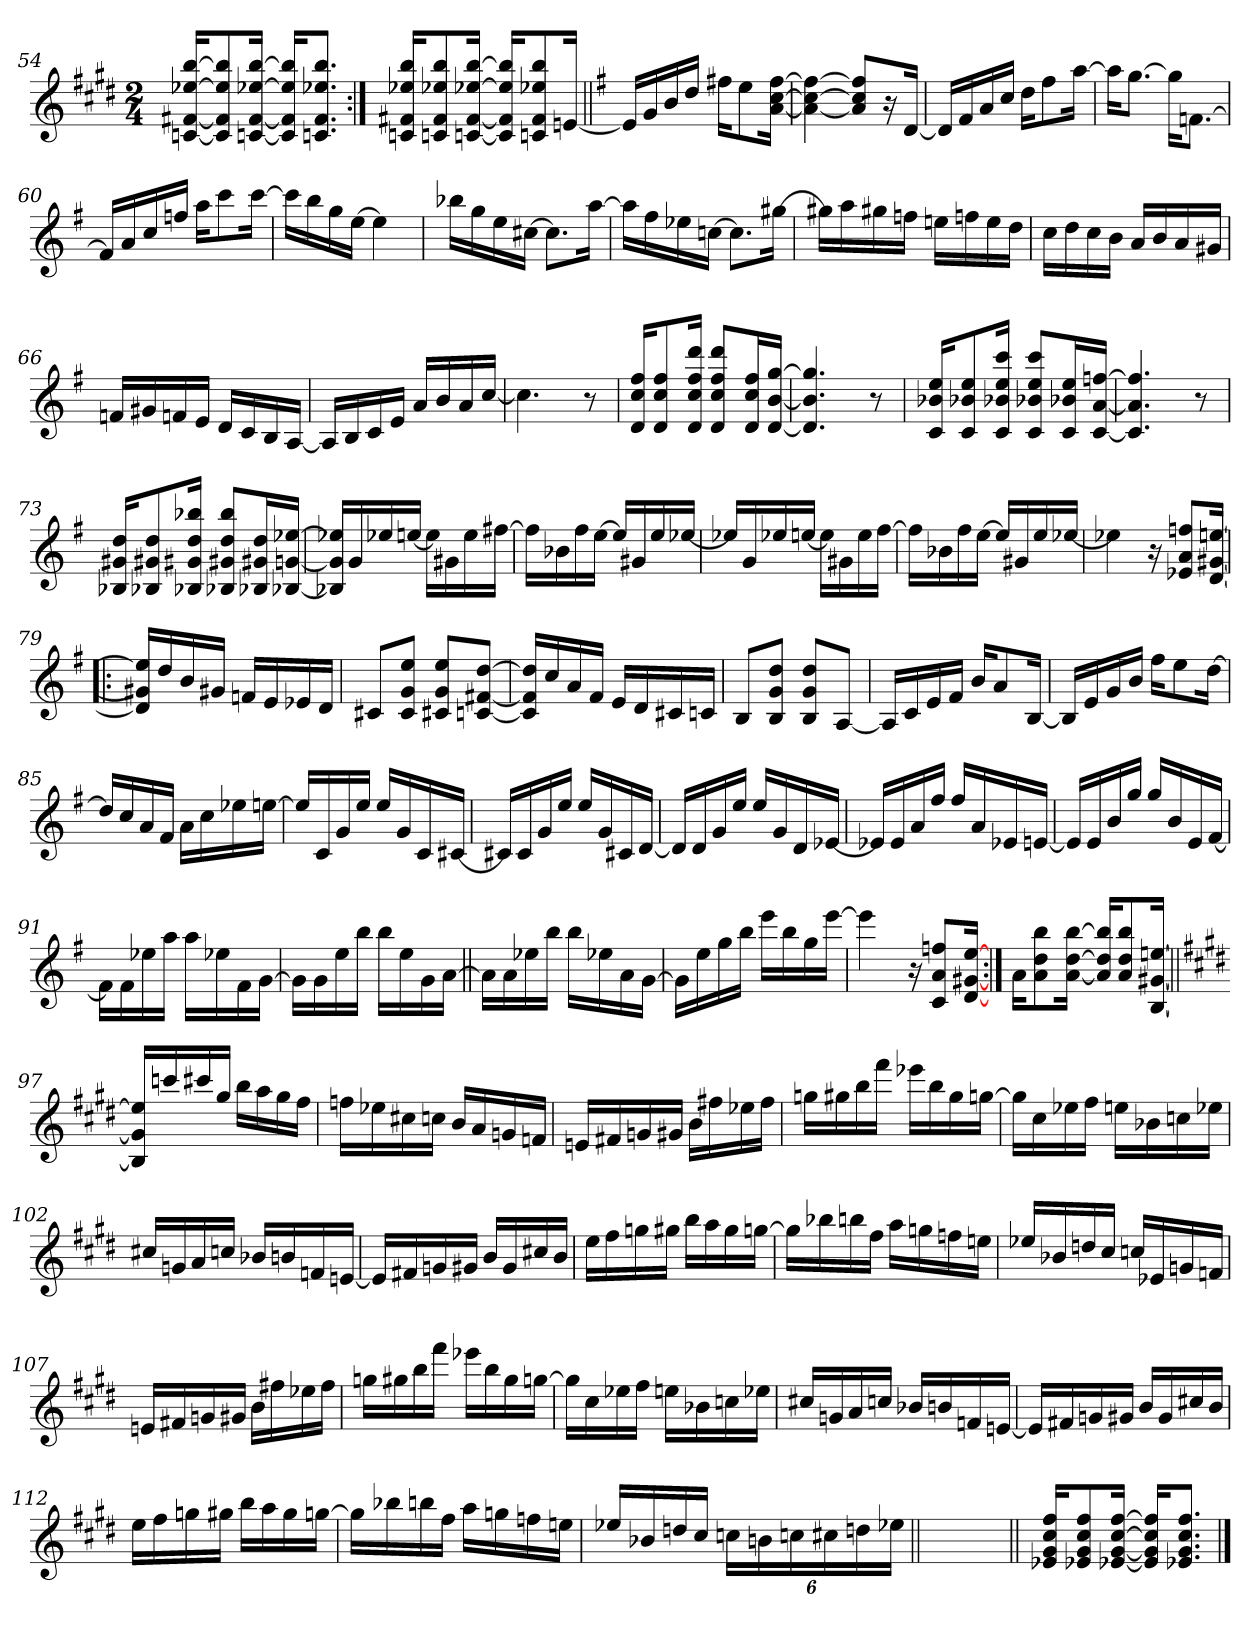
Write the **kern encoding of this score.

**kern
*part1
*staff1
!!LO:LB:g=z
*clefG2
*k[f#c#g#d#]
*E:
*M2/4
=54
[16cn/ [16f#X/ [16ee-X/ [16bb/KL
8c/] 8f#/] 8ee-/] 8bb/]
[16cn/ [16f#/ [16ee-X/ [16bb/Jk
16c/] 16f#/] 16ee-/] 16bb/]KL
8.cn/ 8.f#/ 8.ee-X/ 8.bb/J
=55:|!
16cn/ 16f#X/ 16ee-X/ 16bb/KL
8cn/ 8f#/ 8ee-X/ 8bb/
[16cn/ [16f#/ [16ee-X/ [16bb/Jk
16c/] 16f#/] 16ee-/] 16bb/]KL
8cn/ 8f#/ 8ee-X/ 8bb/
[16en/Jk
=56||
*k[f#]
*G:
16e/LL]
16g/
16b/
16dd/JJ
16ff#X\KL
8ee\
[16a\ [16cc\ [16ff#\Jk
=57
4a\_ 4cc\_ 4ff#\_
8a/] 8cc/] 8ff#/]L
16r
[16d/Jk
=58
16d/LL]
16f#/
16a/
16cc/JJ
16dd\KL
8ff#\
[16aa\Jk
!!LO:LB:g=z
=59
16aa\KL]
[8.gg\J
16gg\KL]
[8.fn\J
=60
16fn/LL]
16a/
16cc/
16ffn/JJ
16aa\KL
8ccc\
[16ccc\Jk
=61
16ccc\LL]
16bb\
16gg\
[16ee\JJ
4ee\]
=62
16bb-X\LL
16gg\
16ee\
[16cc#X\JJ
8.cc#\L]
[16aa\Jk
=63
16aa\LL]
16ff#\
16ee-X\
[16ccn\JJ
8.cc\L]
[16gg#X\Jk
!!LO:LB:g=z
=64
16gg#X\LL]
16aa\
16gg#X\
16ffn\JJ
16een\LL
16ffn\
16ee\
16dd\JJ
=65
16cc\LL
16dd\
16cc\
16b\JJ
16a/LL
16b/
16a/
16g#X/JJ
=66
16fn/LL
16g#X/
16fn/
16e/JJ
16d/LL
16c/
16B/
[16A/JJ
=67
16A/LL]
16B/
16c/
16e/JJ
16a/LL
16b/
16a/
[16cc/JJ
=68
4.cc\]
8r
!!LO:LB:g=z
=69
16d/ 16cc/ 16ff#/KL
8d/ 8cc/ 8ff#/
16d/ 16cc/ 16ff#/ 16ddd/Jk
8d/ 8cc/ 8ff#/ 8ddd/L
16d/ 16cc/ 16ff#/L
[16d/ [16b/ [16gg/JJ
=70
4.d/] 4.b/] 4.gg/]
8r
=71
16c/ 16b-X/ 16ee/KL
8c/ 8b-X/ 8ee/
16c/ 16b-X/ 16ee/ 16ccc/Jk
8c/ 8b-X/ 8ee/ 8ccc/L
16c/ 16b-X/ 16ee/L
[16c/ [16a/ [16ffn/JJ
=72
4.c/] 4.a/] 4.ffn/]
8r
=73
16B-X/ 16g#X/ 16dd/KL
8B-X/ 8g#X/ 8dd/
16B-X/ 16g#X/ 16dd/ 16bb-X/Jk
8B-X/ 8g#X/ 8dd/ 8bb-/L
16B-X/ 16g#X/ 16dd/L
[16B-X/ [16gn/ [16ee-X/JJ
!!LO:LB:g=z
=74
16B-X/] 16g/] 16ee-X/]LL
16g/
16ee-X/
[16een/JJ
16ee\LL]
16g#X\
16ee\
[16ff#X\JJ
=75
16ff#\LL]
16b-X\
16ff#\
[16ee\JJ
16ee/LL]
16g#X/
16ee/
[16ee-X/JJ
=76
16ee-X/LL]
16g/
16ee-X/
[16een/JJ
16ee\LL]
16g#X\
16ee\
[16ff#\JJ
=77
16ff#\LL]
16b-X\
16ff#\
[16ee\JJ
16ee/LL]
16g#X/
16ee/
[16ee-X/JJ
!!LO:PB:g=z
=78
4ee-X\]
16r
8e-X/ 8a/ 8ffn/L
[16d/ [16g#X/ [16een/Jk
=79!|:
16d/] 16g#X/] 16ee/]LL
16dd/
16b/
16g#X/JJ
16fn/LL
16e/
16e-X/
16d/JJ
=80
8c#X/L
8c#/ 8g/ 8ee/J
8c#X/ 8g/ 8ee/L
[8cn/ [8f#X/ [8dd/J
=81
16c/] 16f#/] 16dd/]LL
16cc/
16a/
16f#/JJ
16e/LL
16d/
16c#X/
16cn/JJ
=82
8B/L
8B/ 8g/ 8dd/J
8B/ 8g/ 8dd/L
[8A/J
!!LO:LB:g=z
=83
16A/LL]
16c/
16e/
16f#/JJ
16b/KL
8a/
[16B/Jk
=84
16B/LL]
16e/
16g/
16b/JJ
16ff#\KL
8ee\
[16dd\Jk
=85
16dd/LL]
16cc/
16a/
16f#/JJ
16a\LL
16cc\
16ee-X\
[16een\JJ
=86
16ee/LL]
16c/
16g/
16ee/JJ
16ee/LL
16g/
16c/
[16c#X/JJ
=87
16c#X/LL]
16c#/
16g/
16ee/JJ
16ee/LL
16g/
16c#X/
[16d/JJ
!!LO:LB:g=z
=88
16d/LL]
16d/
16g/
16ee/JJ
16ee/LL
16g/
16d/
[16e-X/JJ
=89
16e-X/LL]
16e-/
16a/
16ff#/JJ
16ff#/LL
16a/
16e-X/
[16en/JJ
=90
16e/LL]
16e/
16b/
16gg/JJ
16gg/LL
16b/
16e/
[16f#/JJ
=91
16f#\LL]
16f#\
16ee-X\
16aa\JJ
16aa\LL
16ee-X\
16f#\
[16g\JJ
=92
16g\LL]
16g\
16ee\
16bb\JJ
16bb\LL
16ee\
16g\
[16a\JJ
!!LO:LB:g=z
=93||
16a\LL]
16a\
16ee-X\
16bb\JJ
16bb\LL
16ee-X\
16a\
[16g\JJ
=94
16g\LL]
16ee\
16gg\
16bb\JJ
16eee\LL
16bb\
16gg\
[16eee\JJ
=95
4eee\]
16r
8c/ 8a/ 8ffn/L
[16d/ [16g#X/ [16ee/Jk
=96:|!
16a\KL
8a\ 8dd\ 8bb\
[16a\ [16dd\ [16bb\Jk
16a/] 16dd/] 16bb/]KL
8a/ 8dd/ 8bb/
[16B/ [16g#X/ [16een/Jk
!!LO:LB:g=z
=97||
*k[f#c#g#d#]
*E:
16B/] 16g#/] 16een/]LL
16cccn/
16ccc#X/
16gg#/JJ
16bb\LL
16aa\
16gg#\
16ff#\JJ
=98
16ffn\LL
16ee-X\
16cc#X\
16ccn\JJ
16b/LL
16a/
16gn/
16fn/JJ
=99
16en/LL
16f#X/
16gn/
16g#X/JJ
16b\LL
16ff#X\
16ee-X\
16ff#\JJ
=100
16ggn\LL
16gg#X\
16bb\
16fff#\JJ
16eee-X\LL
16bb\
16gg#\
[16ggn\JJ
=101
16ggn\LL]
16cc#\
16ee-X\
16ff#\JJ
16een\LL
16b-X\
16ccn\
16ee-X\JJ
!!LO:LB:g=z
=102
16cc#X/LL
16gn/
16a/
16ccn/JJ
16b-X/LL
16bn/
16fn/
[16en/JJ
=103
16en/LL]
16f#X/
16gn/
16g#X/JJ
16b/LL
16g#/
16cc#X/
16b/JJ
=104
16ee\LL
16ff#\
16ggn\
16gg#X\JJ
16bb\LL
16aa\
16gg#\
[16ggn\JJ
=105
16ggn\LL]
16bb-X\
16bbn\
16ff#\JJ
16aa\LL
16ggn\
16ffn\
16een\JJ
=106
16ee-X/LL
16b-X/
16ddn/
16cc#/JJ
16ccn/LL
16e-X/
16gn/
16fn/JJ
!!LO:LB:g=z
=107
16en/LL
16f#X/
16gn/
16g#X/JJ
16b\LL
16ff#X\
16ee-X\
16ff#\JJ
=108
16ggn\LL
16gg#X\
16bb\
16fff#\JJ
16eee-X\LL
16bb\
16gg#\
[16ggn\JJ
=109
16ggn\LL]
16cc#\
16ee-X\
16ff#\JJ
16een\LL
16b-X\
16ccn\
16ee-X\JJ
=110
16cc#X/LL
16gn/
16a/
16ccn/JJ
16b-X/LL
16bn/
16fn/
[16en/JJ
=111
16en/LL]
16f#X/
16gn/
16g#X/JJ
16b/LL
16g#/
16cc#X/
16b/JJ
!!LO:LB:g=z
=112
16ee\LL
16ff#\
16ggn\
16gg#X\JJ
16bb\LL
16aa\
16gg#\
[16ggn\JJ
=113
16ggn\LL]
16bb-X\
16bbn\
16ff#\JJ
16aa\LL
16ggn\
16ffn\
16een\JJ
=114
16ee-X/LL
16b-X/
16ddn/
16cc#/JJ
24ccn\LL
24bn\
24ccn\
24cc#X\
24ddn\
24ee-X\JJ
=114X11411||
2ryy
=115||
16e-/ 16g#/ 16cc#/ 16ff#/KL
8e-X/ 8g#/ 8cc#/ 8ff#/
[16e-X/ [16g#/ [16cc#/ [16ff#/Jk
16e-/] 16g#/] 16cc#/] 16ff#/]KL
8.e-X/ 8.g#/ 8.cc#/ 8.ff#/J
==
*-
